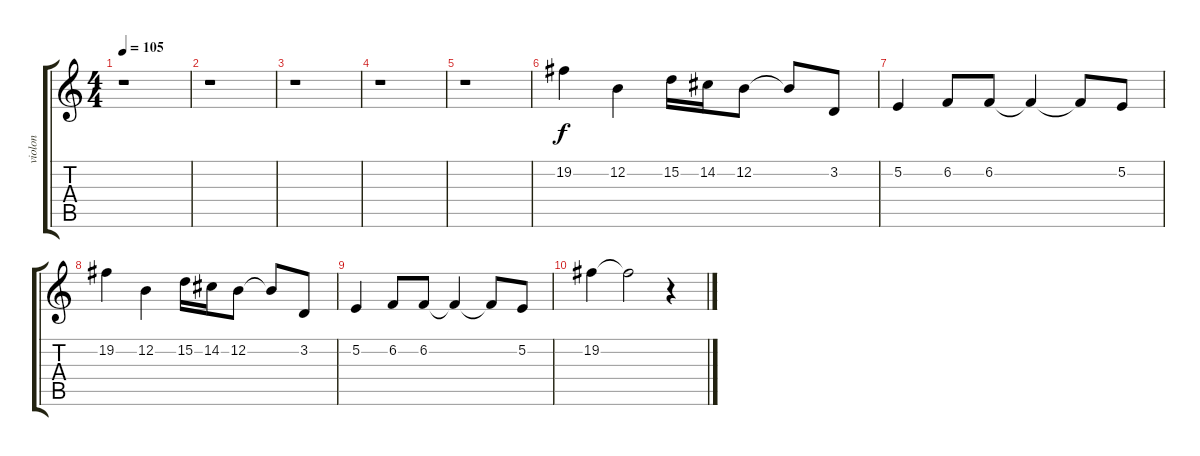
\track ("violon" "violon") {instrument viola}
\staff {score tabs}
\tuning (E4 B3 G3 D3 A2 E2) {hide}
\ts (4 4)
\tempo 105
\clef g2
\ks c
r.1{dy f} |
r.1 |
r.1 |
r.1 |
r.1 |
19.2.4{balance 16} 12.2.4 15.2.16 14.2.16 12.2.8 12.2{t}.8 3.2.8 |
5.2.4 6.2.8 6.2.8 6.2{t}.4 6.2{t}.8 5.2.8 |
19.2.4 12.2.4 15.2.16 14.2.16 12.2.8 12.2{t}.8 3.2.8 |
5.2.4 6.2.8 6.2.8 6.2{t}.4 6.2{t}.8 5.2.8 |
19.2.4 19.2{t}.2 r.4
